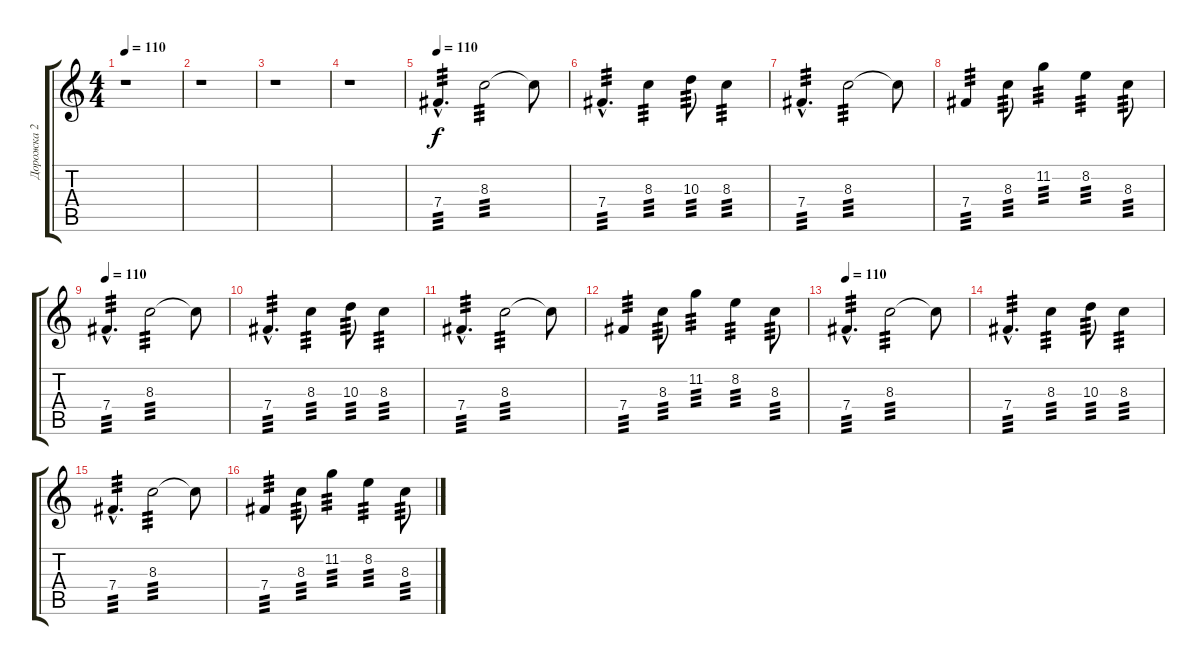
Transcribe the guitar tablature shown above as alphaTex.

\track ("Дорожка 2" "Дорожка 2") {instrument overdrivenguitar}
\staff {score tabs}
\tuning (Db4 Ab3 E3 B2 Gb2 B1) {hide}
\ts (4 4)
\tempo 110
\clef g2
\ks c
r.1{dy f} |
r.1 |
r.1 |
r.1 |
\tempo 110
7.4{hac}.4{d tp 3} 8.3.2{tp 3} 8.3{t}.8 |
7.4{hac}.4{d tp 3} 8.3.4{tp 3} 10.3.8{tp 3} 8.3.4{tp 3} |
7.4{hac}.4{d tp 3} 8.3.2{tp 3} 8.3{t}.8 |
7.4.4{tp 3} 8.3.8{tp 3} 11.2.4{tp 3} 8.2.4{tp 3} 8.3.8{tp 3} |
\tempo 110
7.4{hac}.4{d tp 3} 8.3.2{tp 3} 8.3{t}.8 |
7.4{hac}.4{d tp 3} 8.3.4{tp 3} 10.3.8{tp 3} 8.3.4{tp 3} |
7.4{hac}.4{d tp 3} 8.3.2{tp 3} 8.3{t}.8 |
7.4.4{tp 3} 8.3.8{tp 3} 11.2.4{tp 3} 8.2.4{tp 3} 8.3.8{tp 3} |
\tempo 110
7.4{hac}.4{d tp 3} 8.3.2{tp 3} 8.3{t}.8 |
7.4{hac}.4{d tp 3} 8.3.4{tp 3} 10.3.8{tp 3} 8.3.4{tp 3} |
7.4{hac}.4{d tp 3} 8.3.2{tp 3} 8.3{t}.8 |
7.4.4{tp 3} 8.3.8{tp 3} 11.2.4{tp 3} 8.2.4{tp 3} 8.3.8{tp 3}
